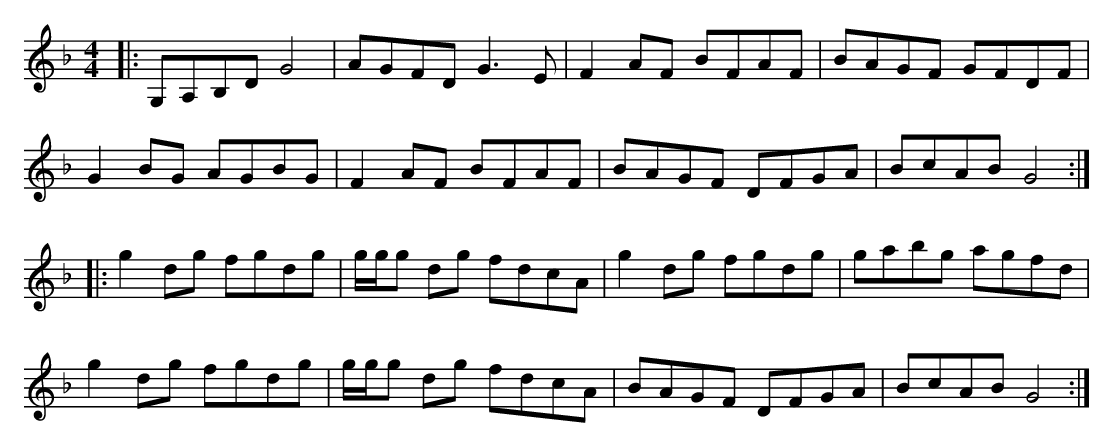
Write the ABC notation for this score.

X:1
M:4/4
K:Gdor
|:G,A,B,D G4|AGFD G3 E|F2 AF BFAF|BAGF GFDF|
G2 BG AGBG|F2 AF BFAF|BAGF DFGA|BcAB G4:|
|:g2 dg fgdg|g/g/g dg fdcA|g2 dg fgdg|gabg agfd|
g2 dg fgdg|g/g/g dg fdcA|BAGF DFGA|BcAB G4:|
